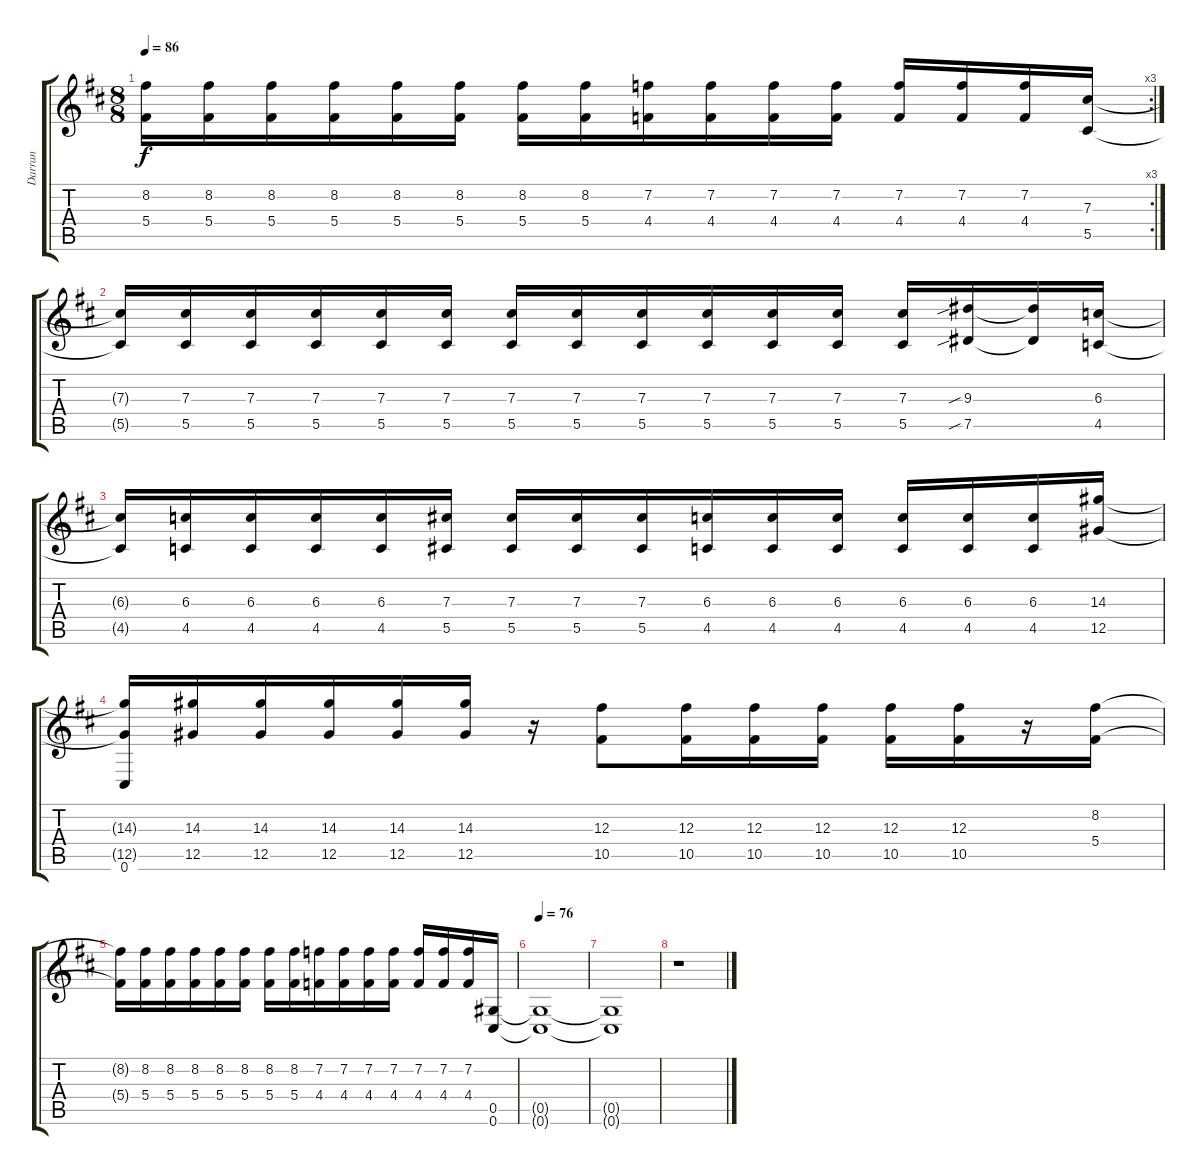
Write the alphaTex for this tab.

\track ("Darran" "Darran") {instrument distortionguitar}
\staff {score tabs}
\tuning (Eb4 Bb3 Gb3 Db3 Ab2 Db2) {hide}
\rc 3
\ts (8 8)
\tempo 86
\clef g2
\ks d
(8.2{t} 5.4{t}).16{dy f} (8.2 5.4).16 (8.2 5.4).16 (8.2 5.4).16 (8.2 5.4).16 (8.2 5.4).16 (8.2 5.4).16 (8.2 5.4).16 (7.2 4.4).16 (7.2 4.4).16 (7.2 4.4).16 (7.2 4.4).16 (7.2 4.4).16 (7.2 4.4).16 (7.2 4.4).16 (7.3 5.5).16 |
(7.3{t} 5.5{t}).16 (7.3 5.5).16 (7.3 5.5).16 (7.3 5.5).16 (7.3 5.5).16 (7.3 5.5).16 (7.3 5.5).16 (7.3 5.5).16 (7.3 5.5).16 (7.3 5.5).16 (7.3 5.5).16 (7.3 5.5).16 (7.3 5.5).16 (9.3{sib} 7.5{sib}).16 (9.3{t} 7.5{t}).16 (6.3 4.5).16 |
(6.3{t} 4.5{t}).16 (6.3 4.5).16 (6.3 4.5).16 (6.3 4.5).16 (6.3 4.5).16 (7.3 5.5).16 (7.3 5.5).16 (7.3 5.5).16 (7.3 5.5).16 (6.3 4.5).16 (6.3 4.5).16 (6.3 4.5).16 (6.3 4.5).16 (6.3 4.5).16 (6.3 4.5).16 (14.3 12.5).16 |
(14.3{t} 12.5{t} 0.6).16 (14.3 12.5).16 (14.3 12.5).16 (14.3 12.5).16 (14.3 12.5).16 (14.3 12.5).16 r.16 (12.3 10.5).8 (12.3 10.5).16 (12.3 10.5).16 (12.3 10.5).16 (12.3 10.5).16 (12.3 10.5).16 r.16 (8.2 5.4).16 |
(8.2{t} 5.4{t}).16 (8.2 5.4).16 (8.2 5.4).16 (8.2 5.4).16 (8.2 5.4).16 (8.2 5.4).16 (8.2 5.4).16 (8.2 5.4).16 (7.2 4.4).16 (7.2 4.4).16 (7.2 4.4).16 (7.2 4.4).16 (7.2 4.4).16 (7.2 4.4).16 (7.2 4.4).16 (0.5 0.6).16 |
\tempo 76
(0.5{t} 0.6{t}).1 |
(0.5{t} 0.6{t}).1 |
r.1
